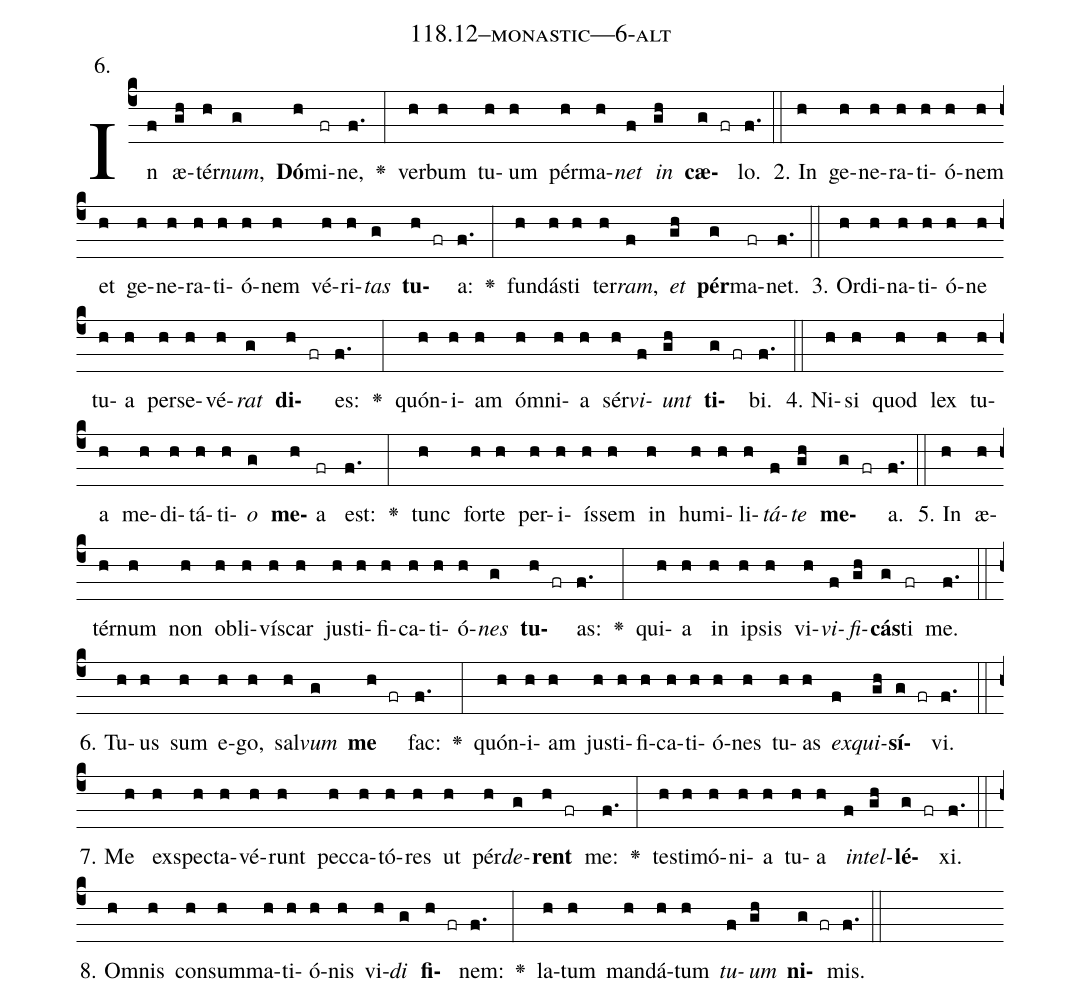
name: 118.12--monastic---6-alt;
annotation: 6.;
%%
(c4)In(f) æ(gh)tér(h)<i>num</i>,(g) <b>Dó</b>(h)mi(fr)ne,(f.) <v>\greheightstar</v>(:) ver(h)bum(h) tu(h)um(h) pér(h)ma(h)<i>net</i>(f) <i>in</i>(gh) <b>cæ</b>(g fr)lo.(f.) (::)
2. In(h) ge(h)ne(h)ra(h)ti(h)ó(h)nem(h) et(h) ge(h)ne(h)ra(h)ti(h)ó(h)nem(h) vé(h)ri(h)<i>tas</i>(g) <b>tu</b>(h fr)a:(f.) <v>\greheightstar</v>(:) fun(h)dás(h)ti(h) ter(h)<i>ram</i>,(f) <i>et</i>(gh) <b>pér</b>(g)ma(fr)net.(f.) (::)
3. Or(h)di(h)na(h)ti(h)ó(h)ne(h) tu(h)a(h) per(h)se(h)vé(h)<i>rat</i>(g) <b>di</b>(h fr)es:(f.) <v>\greheightstar</v>(:) quón(h)i(h)am(h) óm(h)ni(h)a(h) sér(h)<i>vi</i>(f)<i>unt</i>(gh) <b>ti</b>(g fr)bi.(f.) (::)
4. Ni(h)si(h) quod(h) lex(h) tu(h)a(h) me(h)di(h)tá(h)ti(h)<i>o</i>(g) <b>me</b>(h)a(fr) est:(f.) <v>\greheightstar</v>(:) tunc(h) for(h)te(h) per(h)i(h)ís(h)sem(h) in(h) hu(h)mi(h)li(h)<i>tá</i>(f)<i>te</i>(gh) <b>me</b>(g fr)a.(f.) (::)
5. In(h) æ(h)tér(h)num(h) non(h) ob(h)li(h)vís(h)car(h) jus(h)ti(h)fi(h)ca(h)ti(h)ó(h)<i>nes</i>(g) <b>tu</b>(h fr)as:(f.) <v>\greheightstar</v>(:) qui(h)a(h) in(h) ip(h)sis(h) vi(h)<i>vi</i>(f)<i>fi</i>(gh)<b>cás</b>(g)ti(fr) me.(f.) (::)
6. Tu(h)us(h) sum(h) e(h)go,(h) sal(h)<i>vum</i>(g) <b>me</b>(h fr) fac:(f.) <v>\greheightstar</v>(:) quón(h)i(h)am(h) jus(h)ti(h)fi(h)ca(h)ti(h)ó(h)nes(h) tu(h)as(h) <i>ex</i>(f)<i>qui</i>(gh)<b>sí</b>(g fr)vi.(f.) (::)
7. Me(h) ex(h)spec(h)ta(h)vé(h)runt(h) pec(h)ca(h)tó(h)res(h) ut(h) pér(h)<i>de</i>(g)<b>rent</b>(h fr) me:(f.) <v>\greheightstar</v>(:) tes(h)ti(h)mó(h)ni(h)a(h) tu(h)a(h) <i>in</i>(f)<i>tel</i>(gh)<b>lé</b>(g fr)xi.(f.) (::)
8. Om(h)nis(h) con(h)sum(h)ma(h)ti(h)ó(h)nis(h) vi(h)<i>di</i>(g) <b>fi</b>(h fr)nem:(f.) <v>\greheightstar</v>(:) la(h)tum(h) man(h)dá(h)tum(h) <i>tu</i>(f)<i>um</i>(gh) <b>ni</b>(g fr)mis.(f.) (::)
